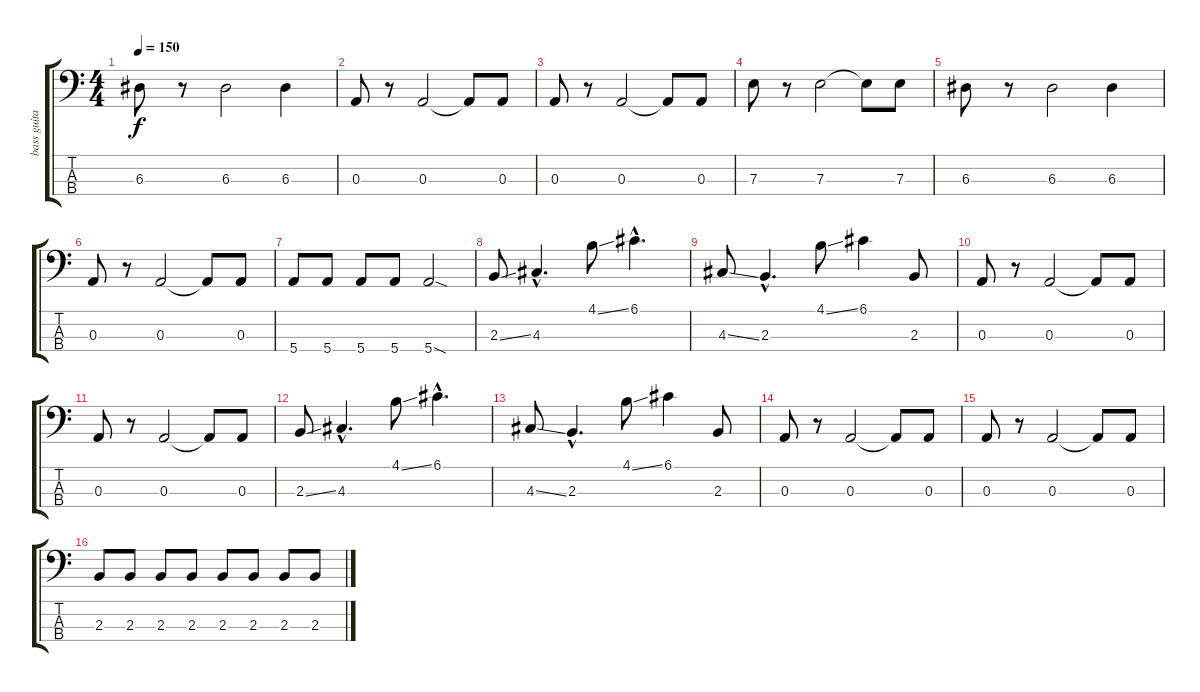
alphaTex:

\track ("bass guitar" "bass guita") {instrument acousticguitarnylon}
\staff {score tabs}
\tuning (G2 D2 A1 E1) {hide}
\ts (4 4)
\tempo 150
\clef f4
\ks c
6.3.8{dy f} r.8 6.3.2 6.3.4 |
0.3.8 r.8 0.3.2 0.3{t}.8 0.3.8 |
0.3.8 r.8 0.3.2 0.3{t}.8 0.3.8 |
7.3.8 r.8 7.3.2 7.3{t}.8 7.3.8 |
6.3.8 r.8 6.3.2 6.3.4 |
0.3.8 r.8 0.3.2 0.3{t}.8 0.3.8 |
5.4.8 5.4.8 5.4.8 5.4.8 5.4{sod}.2 |
2.3{ss}.8 4.3{hac}.4{d} 4.1{ss}.8 6.1{hac}.4{d} |
4.3{ss}.8 2.3{hac}.4{d} 4.1{ss}.8 6.1.4 2.3.8 |
0.3.8 r.8 0.3.2 0.3{t}.8 0.3.8 |
0.3.8 r.8 0.3.2 0.3{t}.8 0.3.8 |
2.3{ss}.8 4.3{hac}.4{d} 4.1{ss}.8 6.1{hac}.4{d} |
4.3{ss}.8 2.3{hac}.4{d} 4.1{ss}.8 6.1.4 2.3.8 |
0.3.8 r.8 0.3.2 0.3{t}.8 0.3.8 |
0.3.8 r.8 0.3.2 0.3{t}.8 0.3.8 |
2.3.8 2.3.8 2.3.8 2.3.8 2.3.8 2.3.8 2.3.8 2.3.8
